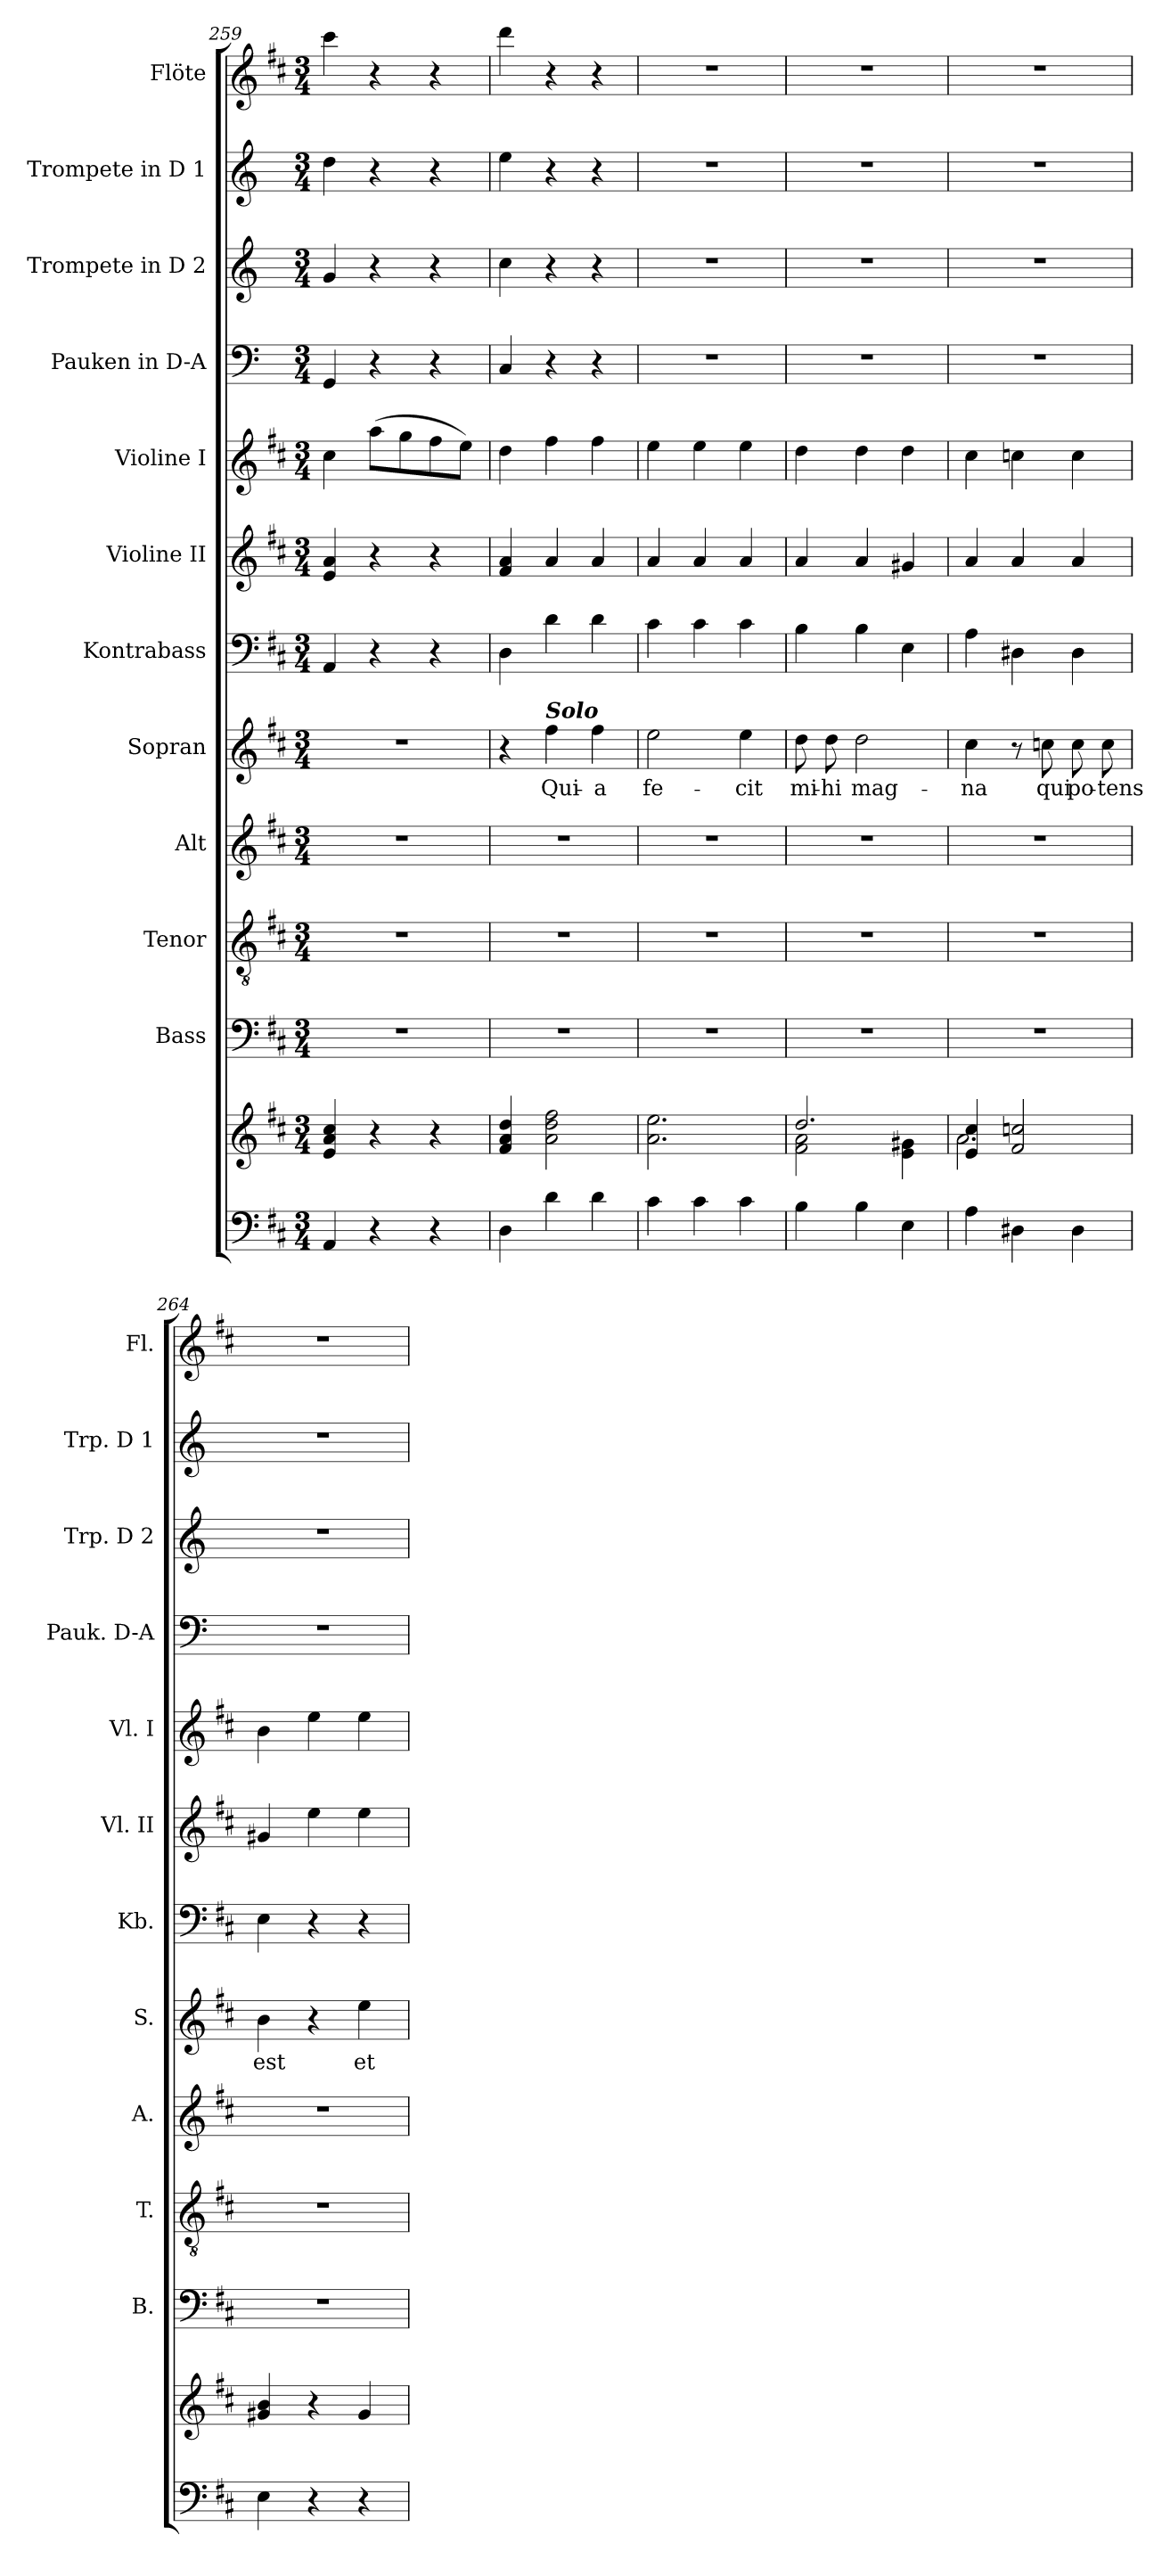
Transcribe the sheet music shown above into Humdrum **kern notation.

**kern	**kern	**kern	**kern	**kern	**kern	**text	**kern	**kern	**kern	**kern	**kern	**kern	**kern
*part12	*part12	*part11	*part10	*part9	*part8	*part8	*part7	*part6	*part5	*part4	*part3	*part2	*part1
*staff13	*staff12	*staff11	*staff10	*staff9	*staff8	*staff8	*staff7	*staff6	*staff5	*staff4	*staff3	*staff2	*staff1
*	*	*I"Bass	*I"Tenor	*I"Alt	*I"Sopran	*	*I"Kontrabass	*I"Violine II	*I"Violine I	*I"Pauken in D-A	*I"Trompete in D 2	*I"Trompete in D 1	*I"Flöte
*	*	*I'B.	*I'T.	*I'A.	*I'S.	*	*I'Kb.	*I'Vl. II	*I'Vl. I	*I'Pauk. D-A	*I'Trp. D 2	*I'Trp. D 1	*I'Fl.
*clefF4	*clefG2	*clefF4	*clefGv2	*clefG2	*clefG2	*	*clefF4	*clefG2	*clefG2	*clefF4	*clefG2	*clefG2	*clefG2
*	*	*	*	*	*	*	*ITrd7c12	*	*	*ITrd-1c-2	*ITrd-1c-2	*ITrd-1c-2	*
*k[f#c#]	*k[f#c#]	*k[f#c#]	*k[f#c#]	*k[f#c#]	*k[f#c#]	*	*k[f#c#]	*k[f#c#]	*k[f#c#]	*k[f#c#]	*k[f#c#]	*k[f#c#]	*k[f#c#]
*D:	*D:	*D:	*D:	*D:	*D:	*	*D:	*D:	*D:	*D:	*D:	*D:	*D:
*M3/4	*M3/4	*M3/4	*M3/4	*M3/4	*M3/4	*	*M3/4	*M3/4	*M3/4	*M3/4	*M3/4	*M3/4	*M3/4
=259	=259	=259	=259	=259	=259	=259	=259	=259	=259	=259	=259	=259	=259
4AA/	4e/ 4a/ 4cc#/	2.r	2.r	2.r	2.r	.	4AAA/	4e/ 4a/	4cc#\	4AA/	4a/	4ee\	4ccc#\
4r	4r	.	.	.	.	.	4r	4r	(>8aa\L	4r	4r	4r	4r
.	.	.	.	.	.	.	.	.	8gg\	.	.	.	.
4r	4r	.	.	.	.	.	4r	4r	8ff#\	4r	4r	4r	4r
.	.	.	.	.	.	.	.	.	8ee\J)	.	.	.	.
=260	=260	=260	=260	=260	=260	=260	=260	=260	=260	=260	=260	=260	=260
4D\	4f#/ 4a/ 4dd/	2.r	2.r	2.r	4r	.	4DD\	4f#/ 4a/	4dd\	4D/	4dd\	4ff#\	4ddd\
!	!	!	!	!	!LO:TX:a:Bi:t=Solo	!	!	!	!	!	!	!	!
!	!	!	!	!	!	!LO:LY:b	!	!	!	!	!	!	!
4d\	2a\ 2dd\ 2ff#\	.	.	.	4ff#\	Qui-	4D\	4a/	4ff#\	4r	4r	4r	4r
!	!	!	!	!	!	!LO:LY:b	!	!	!	!	!	!	!
4d\	.	.	.	.	4ff#\	-a	4D\	4a/	4ff#\	4r	4r	4r	4r
=261	=261	=261	=261	=261	=261	=261	=261	=261	=261	=261	=261	=261	=261
!	!	!	!	!	!	!LO:LY:b	!	!	!	!	!	!	!
4c#\	2.a\ 2.ee\	2.r	2.r	2.r	2ee\	fe-	4C#\	4a/	4ee\	2.r	2.r	2.r	2.r
4c#\	.	.	.	.	.	.	4C#\	4a/	4ee\	.	.	.	.
!	!	!	!	!	!	!LO:LY:b	!	!	!	!	!	!	!
4c#\	.	.	.	.	4ee\	-cit	4C#\	4a/	4ee\	.	.	.	.
=262	=262	=262	=262	=262	=262	=262	=262	=262	=262	=262	=262	=262	=262
*	*^	*	*	*	*	*	*	*	*	*	*	*	*
!	!	!	!	!	!	!	!LO:LY:b	!	!	!	!	!	!	!
4B\	2.dd/	2f#\ 2a\	2.r	2.r	2.r	8dd\	mi-	4BB\	4a/	4dd\	2.r	2.r	2.r	2.r
!	!	!	!	!	!	!	!LO:LY:b	!	!	!	!	!	!	!
.	.	.	.	.	.	8dd\	-hi	.	.	.	.	.	.	.
!	!	!	!	!	!	!	!LO:LY:b	!	!	!	!	!	!	!
4B\	.	.	.	.	.	2dd\	mag-	4BB\	4a/	4dd\	.	.	.	.
4E\	.	4e\ 4g#X\	.	.	.	.	.	4EE\	4g#X/	4dd\	.	.	.	.
=263	=263	=263	=263	=263	=263	=263	=263	=263	=263	=263	=263	=263	=263	=263
!	!	!	!	!	!	!	!LO:LY:b	!	!	!	!	!	!	!
4A\	4e/ 4cc#/	2.a\	2.r	2.r	2.r	4cc#\	-na	4AA\	4a/	4cc#\	2.r	2.r	2.r	2.r
4D#X\	2f#/ 2ccn/	.	.	.	.	8r	.	4DD#X\	4a/	4ccn\	.	.	.	.
!	!	!	!	!	!	!	!LO:LY:b	!	!	!	!	!	!	!
.	.	.	.	.	.	8ccn\	qui	.	.	.	.	.	.	.
!	!	!	!	!	!	!	!LO:LY:b	!	!	!	!	!	!	!
4D#\	.	.	.	.	.	8cc\	po-	4DD#\	4a/	4cc\	.	.	.	.
!	!	!	!	!	!	!	!LO:LY:b	!	!	!	!	!	!	!
.	.	.	.	.	.	8cc\	-tens	.	.	.	.	.	.	.
*	*v	*v	*	*	*	*	*	*	*	*	*	*	*	*
!!LO:PB:g=z
=264	=264	=264	=264	=264	=264	=264	=264	=264	=264	=264	=264	=264	=264
!	!	!	!	!	!	!LO:LY:b	!	!	!	!	!	!	!
4E\	4g#X/ 4b/	2.r	2.r	2.r	4b\	est	4EE\	4g#X/	4b\	2.r	2.r	2.r	2.r
4r	4r	.	.	.	4r	.	4r	4ee\	4ee\	.	.	.	.
!	!	!	!	!	!	!LO:LY:b	!	!	!	!	!	!	!
4r	4g#/	.	.	.	4ee\	et	4r	4ee\	4ee\	.	.	.	.
=	=	=	=	=	=	=	=	=	=	=	=	=	=
*-	*-	*-	*-	*-	*-	*-	*-	*-	*-	*-	*-	*-	*-
